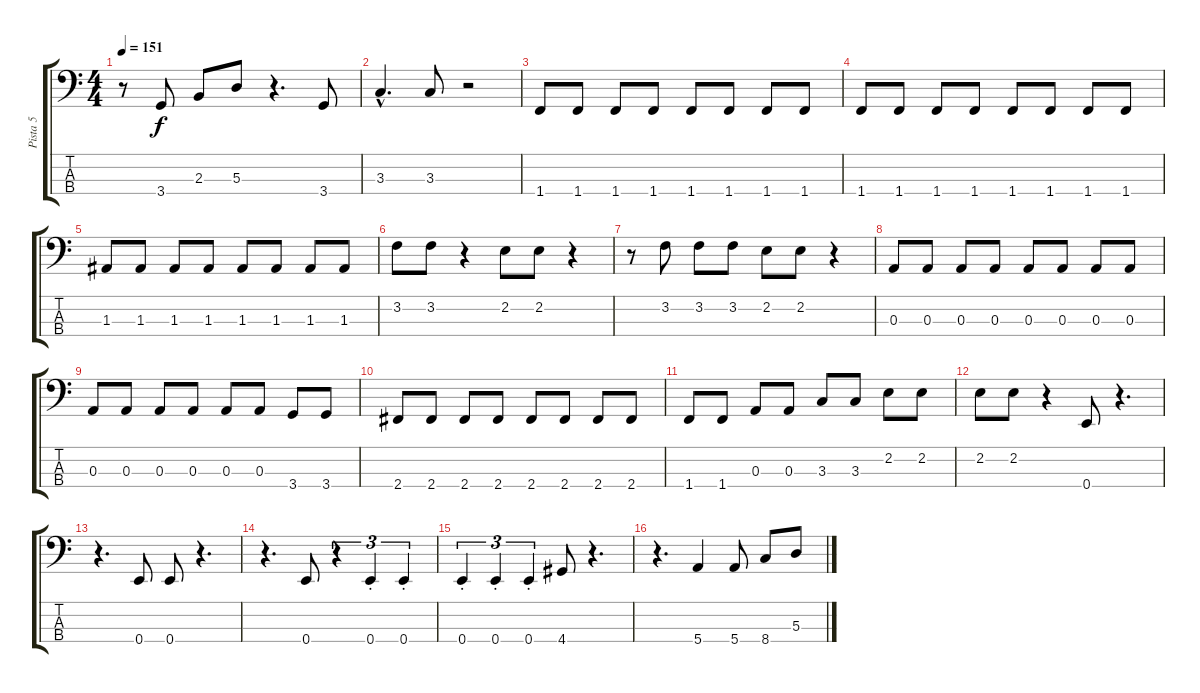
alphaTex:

\track ("Pista 5" "Pista 5") {instrument electricbassfinger}
\staff {score tabs}
\tuning (G2 D2 A1 E1) {hide}
\ts (4 4)
\tempo 151
\clef f4
\ks c
r.8{dy f} 3.4.8 2.3.8 5.3.8 r.4{d} 3.4.8 |
3.3{hac}.4{d} 3.3.8 r.2 |
1.4.8 1.4.8 1.4.8 1.4.8 1.4.8 1.4.8 1.4.8 1.4.8 |
1.4.8 1.4.8 1.4.8 1.4.8 1.4.8 1.4.8 1.4.8 1.4.8 |
1.3.8 1.3.8 1.3.8 1.3.8 1.3.8 1.3.8 1.3.8 1.3.8 |
3.2.8 3.2.8 r.4 2.2.8 2.2.8 r.4 |
r.8 3.2.8 3.2.8 3.2.8 2.2.8 2.2.8 r.4 |
0.3.8 0.3.8 0.3.8 0.3.8 0.3.8 0.3.8 0.3.8 0.3.8 |
0.3.8 0.3.8 0.3.8 0.3.8 0.3.8 0.3.8 3.4.8 3.4.8 |
2.4.8 2.4.8 2.4.8 2.4.8 2.4.8 2.4.8 2.4.8 2.4.8 |
1.4.8 1.4.8 0.3.8 0.3.8 3.3.8 3.3.8 2.2.8 2.2.8 |
2.2.8 2.2.8 r.4 0.4.8 r.4{d} |
r.4{d} 0.4.8 0.4.8 r.4{d} |
r.4{d} 0.4.8 r.4{tu (3 2)} 0.4{st}.4{tu (3 2)} 0.4{st}.4{tu (3 2)} |
0.4{st}.4{tu (3 2)} 0.4{st}.4{tu (3 2)} 0.4{st}.4{tu (3 2)} 4.4.8 r.4{d} |
r.4{d} 5.4.4 5.4.8 8.4.8 5.3.8
